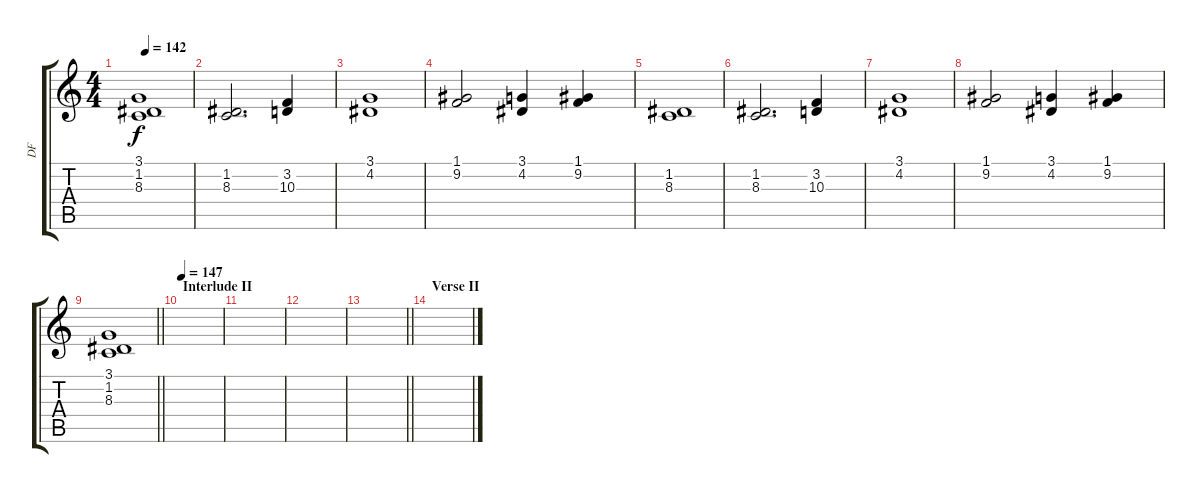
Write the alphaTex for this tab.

\track ("DF " "DF ") {instrument acousticgrandpiano}
\staff {score tabs}
\tuning (E4 B3 G3 D3 A2 E2) {hide}
\ts (4 4)
\tempo 142
\clef g2
\ks c
(3.1 1.2 8.3).1{dy f} |
(1.2 8.3).2{d} (3.2 10.3).4 |
(3.1 4.2).1 |
(1.1 9.2).2 (3.1 4.2).4 (1.1 9.2).4 |
(1.2 8.3).1 |
(1.2 8.3).2{d} (3.2 10.3).4 |
(3.1 4.2).1 |
(1.1 9.2).2 (3.1 4.2).4 (1.1 9.2).4 |
\barLineRight lightlight
(3.1 1.2 8.3).1 |
\section ("" "Interlude II")
\tempo 147
|
|
|
\barLineRight lightlight
|
\section ("" "Verse II")
